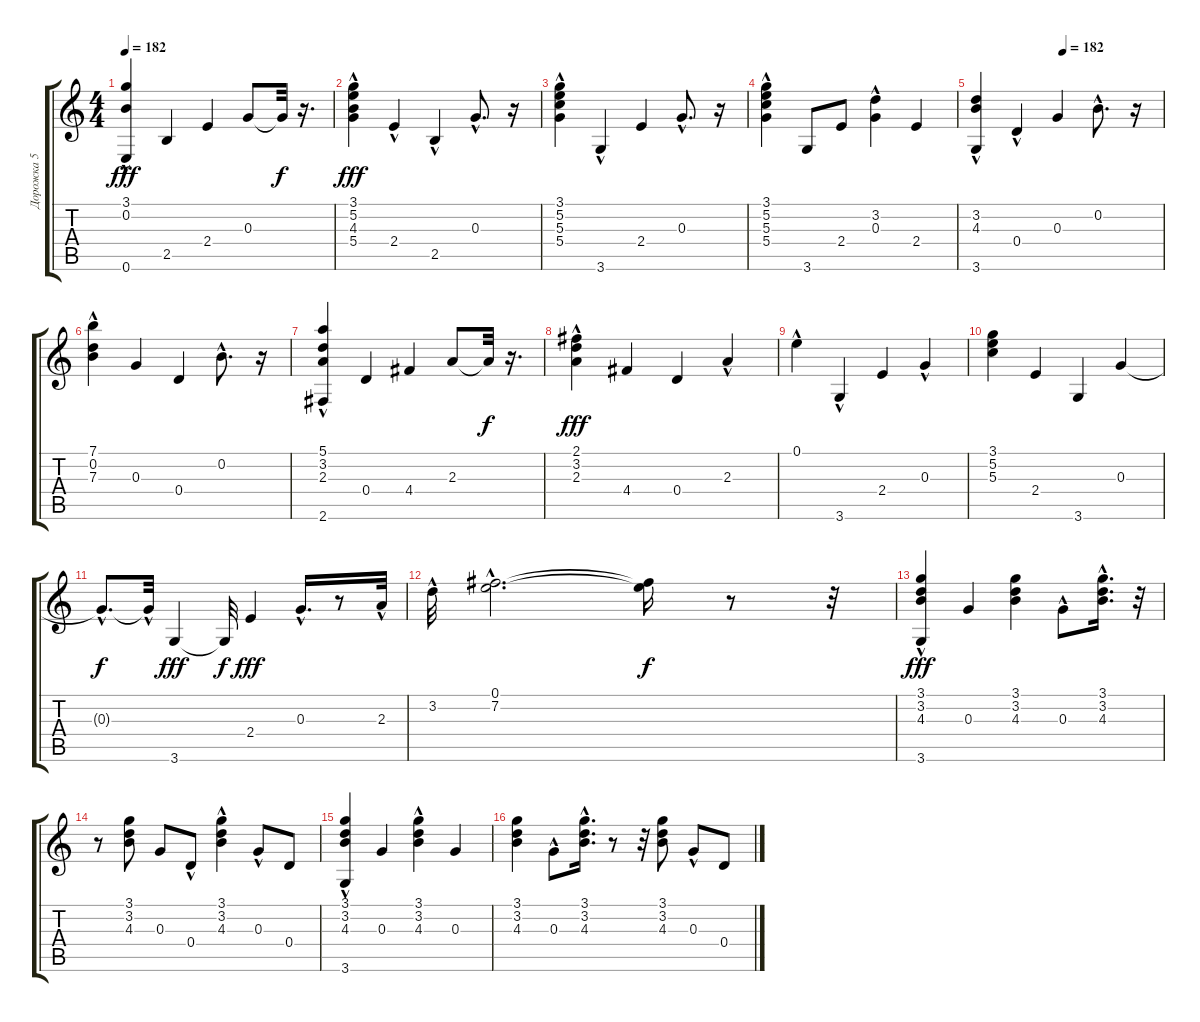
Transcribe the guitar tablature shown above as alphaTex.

\track ("Дорожка 5" "Дорожка 5") {instrument acousticguitarsteel}
\staff {score tabs}
\tuning (E4 B3 G3 D3 A2 E2) {hide}
\ts (4 4)
\tempo 182
\clef g2
\ks c
(3.1{hac} 0.2{hac} 0.6).4{dy fff} 2.5.4 2.4.4 0.3.8 0.3{t}.32{dy f} r.16{d} |
(3.1{hac} 5.2{hac} 4.3{hac} 5.4).4{dy fff} 2.4{hac}.4 2.5{hac}.4 0.3{hac}.8{d} r.16 |
(3.1{hac} 5.2{hac} 5.3{hac} 5.4).4 3.6{hac}.4 2.4.4 0.3{hac}.8{d} r.16 |
(3.1 5.2{hac} 5.3{hac} 5.4{hac}).4 3.6.8 2.4.8 (3.2{hac} 0.3).4 2.4.4 |
\tempo (182 0.46875)
(3.2{hac} 4.3 3.6).4 0.4{hac}.4 0.3.4 0.2{hac}.8{d} r.16 |
(7.1{hac} 0.2 7.3{hac}).4 0.3.4 0.4.4 0.2{hac}.8{d} r.16 |
(5.1 3.2{hac} 2.3 2.6).4 0.4.4 4.4.4 2.3.8 2.3{t}.32{dy f} r.16{d} |
(2.1 3.2{hac} 2.3).4{dy fff} 4.4.4 0.4.4 2.3{hac}.4 |
0.1{hac}.4 3.6{hac}.4 2.4.4 0.3{hac}.4 |
(3.1 5.2 5.3).4 2.4.4 3.6.4 0.3.4 |
0.3{hac t}.8{d dy f} 0.3{hac t}.32 3.6.4{dy fff} 3.6{t}.32{dy f} 2.4.4{dy fff} 0.3{hac}.16{d} r.8 2.3{hac}.32 |
3.2{hac}.32 (0.1{hac} 7.2{hac}).2{d} (0.1{t} 7.2{t}).16{dy f} r.8 r.32 |
(3.1{hac} 3.2 4.3 3.6).4{dy fff} 0.3.4 (3.1 3.2 4.3).4 0.3{hac}.8 (3.1{hac} 3.2{hac} 4.3).16{d} r.32 |
r.8 (3.1 3.2 4.3).8 0.3.8 0.4{hac}.8 (3.1{hac} 3.2{hac} 4.3{hac}).4 0.3{hac}.8 0.4.8 |
(3.1{hac} 3.2{hac} 4.3{hac} 3.6).4 0.3.4 (3.1{hac} 3.2{hac} 4.3{hac}).4 0.3.4 |
(3.1 3.2 4.3).4 0.3{hac}.8 (3.1{hac} 3.2{hac} 4.3{hac}).16{d} r.8 r.32 (3.1 3.2 4.3).8 0.3{hac}.8 0.4.8
